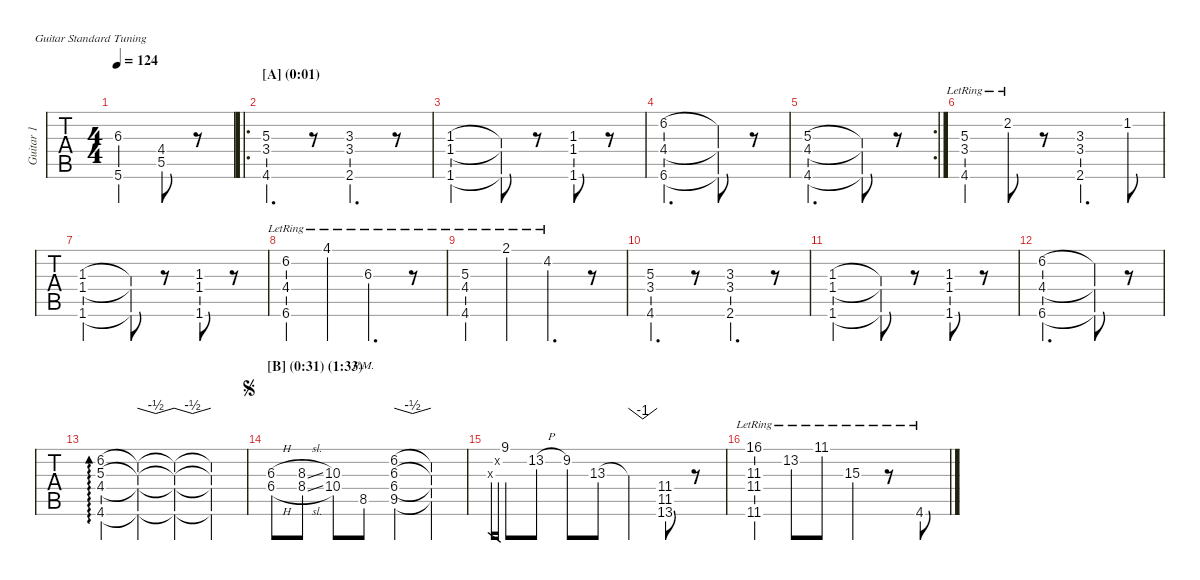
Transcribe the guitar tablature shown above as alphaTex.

\defaultSystemsLayout 4
\hideDynamics
\bracketExtendMode nobrackets
\multiTrackTrackNamePolicy allsystems
\firstSystemTrackNameMode fullname
\otherSystemsTrackNameMode fullname
\otherSystemsTrackNameOrientation horizontal
\track ("Guitar 1" "Guitar 1") {instrument overdrivenguitar}
\staff {tabs}
\tuning (E4 B3 G3 D3 A2 E2)
\ts (4 4)
\ac
\scale
0.979552
\tempo 124
\accidentals auto
\clef g2
\ottava regular
\simile none
\ks c
(5.6 6.3{acc #}).4{dy mf instrument overdrivenguitar} (5.5 4.4{acc #}).8 r.8 |
\ro
\section ("A" "(0:01)")
\scale
1.02657 (3.4 4.6{acc #} 5.3).4{d} r.8 (3.4 2.6{acc #} 3.3{acc #}).4{d} r.8 |
\scale
0.996938 (1.6 1.4{acc #} 1.3{acc #}).2 (1.6{t} 1.4{t acc #} 1.3{t acc #}).8 r.8 (1.6 1.4{acc #} 1.3{acc #}).8 r.8 |
\scale
0.996938 (6.2 6.6{acc #} 4.4{acc #}).2{d} (6.2{t} 6.6{t acc #} 4.4{t acc #}).8 r.8 |
\rc 2
\scale
1.01954 (5.3 4.6{acc #} 4.4{acc #}).2{d} (5.3{t} 4.6{t acc #} 4.4{t acc #}).8 r.8 |
\scale
0.97677 (3.4{lr} 4.6{lr acc #} 5.3{lr}).4 2.2{lr acc #}.8 r.8 (3.4 2.6{acc #} 3.3{acc #}).4{d} 1.2{st}.8 |
\scale
1.01021 (1.6 1.4{acc #} 1.3{acc #}).2 (1.6{t} 1.4{t acc #} 1.3{t acc #}).8 r.8 (1.6 1.4{acc #} 1.3{acc #}).8 r.8 |
\scale
0.993488 (6.2{lr} 6.6{lr acc #} 4.4{lr acc #}).4 4.1{lr acc #}.4 6.3{lr acc #}.4{d} r.8 |
\scale
1.00617 (5.3{lr} 4.6{lr acc #} 4.4{lr acc #}).4 2.1{lr acc #}.4 4.2{lr acc #}.4{d} r.8 |
\scale
0.999336 (3.4 4.6{acc #} 5.3).4{d} r.8 (3.4 2.6{acc #} 3.3{acc #}).4{d} r.8 |
\scale
0.990977 (1.6 1.4{acc #} 1.3{acc #}).2 (1.6{t} 1.4{t acc #} 1.3{t acc #}).8 r.8 (1.6 1.4{acc #} 1.3{acc #}).8 r.8 |
\scale
1.00352 (6.2 6.6{acc #} 4.4{acc #}).2{d} (6.2{t} 6.6{t acc #} 4.4{t acc #}).8 r.8 |
\scale
1.07619 (5.3 4.6{acc #} 4.4{acc #} 6.2).4{ad 0} (5.3{t} 4.6{t acc #} 4.4{t acc #} 6.2{t}).4{tbe (dip default 30.599999999999998 0 43.8 -2 45 -2 59.4 0)} (5.3{t} 4.6{t acc #} 4.4{t acc #} 6.2{t}).4{tbe (dip default 30.599999999999998 0 44.4 -2 45 -2 59.4 0)} (5.3{t} 4.6{t acc #} 4.4{t acc #} 6.2{t}).4 |
\section ("B" "(0:31) (1:33)")
\scale
1.00199
\jump segno
(6.4{h acc #} 6.3{h acc #}).8 (8.3{sl acc #} 8.4{sl acc #}).8 (10.3 10.4).8 8.5{pm}.8 (6.3{acc #} 6.4{acc #} 6.2 9.5{acc #}).4{tbe (dip default 30.599999999999998 0 43.8 -2 45 -2 59.4 0)} (6.3{t acc #} 6.4{t acc #} 6.2{t} 9.5{t acc #}).4 |
\scale
1.00352 0.3{x}.16{gr} 0.2{x}.16{gr} 9.1{acc #}.8 13.2{h}.8 9.2{acc #}.8 13.3{acc #}.8 13.3{t acc #}.4{tbe (dip default 0 0 3 -4 3.5999999999999996 -4 10.799999999999999 0)} (13.6 11.5{acc #} 11.4{acc #}).8 r.8 |
\scale
0.990977 (11.6{lr acc #} 11.3{lr acc #} 11.4{lr acc #} 16.1{lr acc #}).4 13.2{lr}.8 11.1{lr acc #}.8 15.3{lr acc #}.4 r.8 4.6{lr acc #}.8
